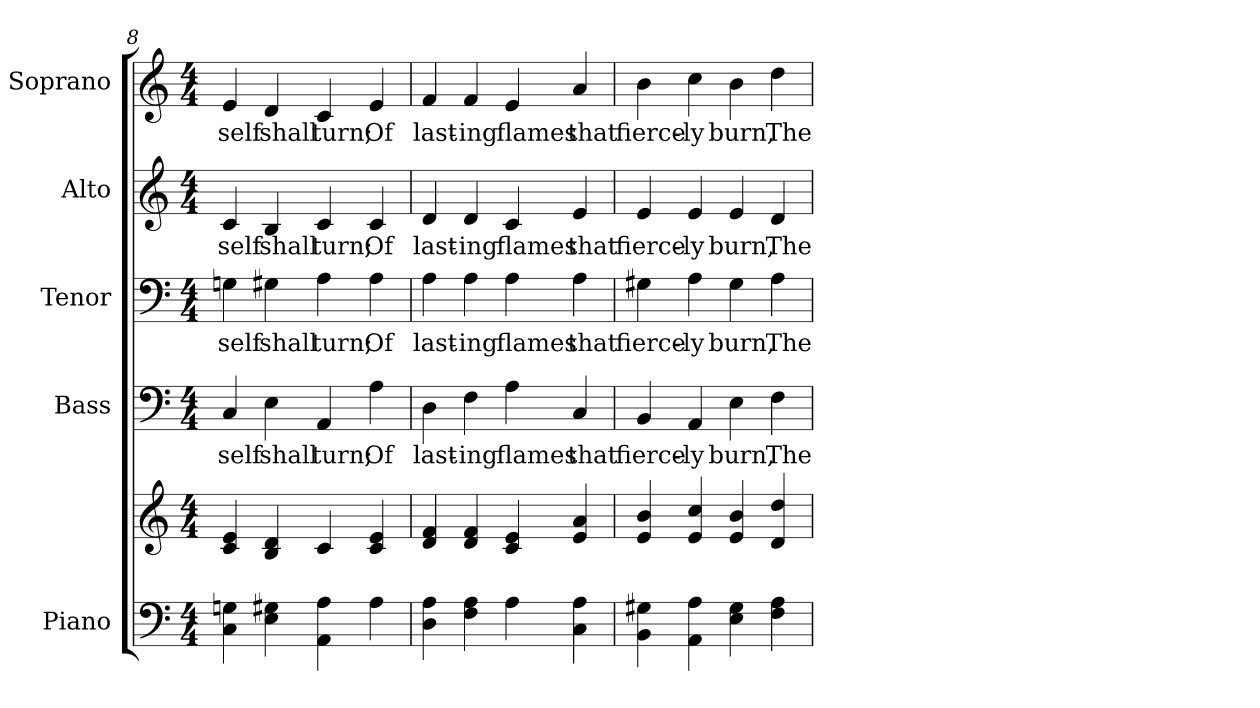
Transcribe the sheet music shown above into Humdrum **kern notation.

**kern	**kern	**kern	**text	**kern	**text	**kern	**text	**kern	**text
*part5	*part5	*part4	*part4	*part3	*part3	*part2	*part2	*part1	*part1
*staff6	*staff5	*staff4	*staff4	*staff3	*staff3	*staff2	*staff2	*staff1	*staff1
*I"Piano	*	*I"Bass	*	*I"Tenor	*	*I"Alto	*	*I"Soprano	*
*I'Pno.	*	*I'B.	*	*I'T.	*	*I'A.	*	*I'S.	*
*clefF4	*clefG2	*clefF4	*	*clefF4	*	*clefG2	*	*clefG2	*
*k[]	*k[]	*k[]	*	*k[]	*	*k[]	*	*k[]	*
*C:	*C:	*C:	*	*C:	*	*C:	*	*C:	*
*M4/4	*M4/4	*M4/4	*	*M4/4	*	*M4/4	*	*M4/4	*
=8	=8	=8	=8	=8	=8	=8	=8	=8	=8
!	!	!	!LO:LY:b:color=#000000	!	!	!	!	!	!
!	!	!	!	!	!LO:LY:b:color=#000000	!	!	!	!
!	!	!	!	!	!	!	!LO:LY:b:color=#000000	!	!
!	!	!	!	!	!	!	!	!	!LO:LY:b:color=#000000
4Ci\ 4Gni	4ci/ 4ei	4Ci/	self	4Gni\	self	4ci/	self	4ei/	self
!	!	!	!LO:LY:b:color=#000000	!	!	!	!	!	!
!	!	!	!	!	!LO:LY:b:color=#000000	!	!	!	!
!	!	!	!	!	!	!	!LO:LY:b:color=#000000	!	!
!	!	!	!	!	!	!	!	!	!LO:LY:b:color=#000000
4Ei\ 4G#Xi	4Bi/ 4di	4Ei\	shall	4G#Xi\	shall	4Bi/	shall	4di/	shall
!	!	!	!LO:LY:b:color=#000000	!	!	!	!	!	!
!	!	!	!	!	!LO:LY:b:color=#000000	!	!	!	!
!	!	!	!	!	!	!	!LO:LY:b:color=#000000	!	!
!	!	!	!	!	!	!	!	!	!LO:LY:b:color=#000000
4AAi\ 4Ai	4ci/	4AAi/	turn;	4Ai\	turn;	4ci/	turn;	4ci/	turn;
!	!	!	!LO:LY:b:color=#000000	!	!	!	!	!	!
!	!	!	!	!	!LO:LY:b:color=#000000	!	!	!	!
!	!	!	!	!	!	!	!LO:LY:b:color=#000000	!	!
!	!	!	!	!	!	!	!	!	!LO:LY:b:color=#000000
4Ai\	4ci/ 4ei	4Ai\	Of	4Ai\	Of	4ci/	Of	4ei/	Of
!!LO:PB:g=z
=9	=9	=9	=9	=9	=9	=9	=9	=9	=9
!	!	!	!LO:LY:b:color=#000000	!	!	!	!	!	!
!	!	!	!	!	!LO:LY:b:color=#000000	!	!	!	!
!	!	!	!	!	!	!	!LO:LY:b:color=#000000	!	!
!	!	!	!	!	!	!	!	!	!LO:LY:b:color=#000000
4Di\ 4Ai	4di/ 4fi	4Di\	last-	4Ai\	last-	4di/	last-	4fi/	last-
!	!	!	!LO:LY:b:color=#000000	!	!	!	!	!	!
!	!	!	!	!	!LO:LY:b:color=#000000	!	!	!	!
!	!	!	!	!	!	!	!LO:LY:b:color=#000000	!	!
!	!	!	!	!	!	!	!	!	!LO:LY:b:color=#000000
4Fi\ 4Ai	4di/ 4fi	4Fi\	-ing	4Ai\	-ing	4di/	-ing	4fi/	-ing
!	!	!	!LO:LY:b:color=#000000	!	!	!	!	!	!
!	!	!	!	!	!LO:LY:b:color=#000000	!	!	!	!
!	!	!	!	!	!	!	!LO:LY:b:color=#000000	!	!
!	!	!	!	!	!	!	!	!	!LO:LY:b:color=#000000
4Ai\	4ci/ 4ei	4Ai\	flames	4Ai\	flames	4ci/	flames	4ei/	flames
!	!	!	!LO:LY:b:color=#000000	!	!	!	!	!	!
!	!	!	!	!	!LO:LY:b:color=#000000	!	!	!	!
!	!	!	!	!	!	!	!LO:LY:b:color=#000000	!	!
!	!	!	!	!	!	!	!	!	!LO:LY:b:color=#000000
4Ci\ 4Ai	4ei/ 4ai	4Ci/	that	4Ai\	that	4ei/	that	4ai/	that
=10	=10	=10	=10	=10	=10	=10	=10	=10	=10
!	!	!	!LO:LY:b:color=#000000	!	!	!	!	!	!
!	!	!	!	!	!LO:LY:b:color=#000000	!	!	!	!
!	!	!	!	!	!	!	!LO:LY:b:color=#000000	!	!
!	!	!	!	!	!	!	!	!	!LO:LY:b:color=#000000
4BBi\ 4G#Xi	4ei/ 4bi	4BBi/	fierce-	4G#Xi\	fierce-	4ei/	fierce-	4bi\	fierce-
!	!	!	!LO:LY:b:color=#000000	!	!	!	!	!	!
!	!	!	!	!	!LO:LY:b:color=#000000	!	!	!	!
!	!	!	!	!	!	!	!LO:LY:b:color=#000000	!	!
!	!	!	!	!	!	!	!	!	!LO:LY:b:color=#000000
4AAi\ 4Ai	4ei/ 4cci	4AAi/	-ly	4Ai\	-ly	4ei/	-ly	4cci\	-ly
!	!	!	!LO:LY:b:color=#000000	!	!	!	!	!	!
!	!	!	!	!	!LO:LY:b:color=#000000	!	!	!	!
!	!	!	!	!	!	!	!LO:LY:b:color=#000000	!	!
!	!	!	!	!	!	!	!	!	!LO:LY:b:color=#000000
4Ei\ 4G#i	4ei/ 4bi	4Ei\	burn,	4G#i\	burn,	4ei/	burn,	4bi\	burn,
!	!	!	!LO:LY:b:color=#000000	!	!	!	!	!	!
!	!	!	!	!	!LO:LY:b:color=#000000	!	!	!	!
!	!	!	!	!	!	!	!LO:LY:b:color=#000000	!	!
!	!	!	!	!	!	!	!	!	!LO:LY:b:color=#000000
4Fi\ 4Ai	4di/ 4ddi	4Fi\	The	4Ai\	The	4di/	The	4ddi\	The
=	=	=	=	=	=	=	=	=	=
*-	*-	*-	*-	*-	*-	*-	*-	*-	*-
